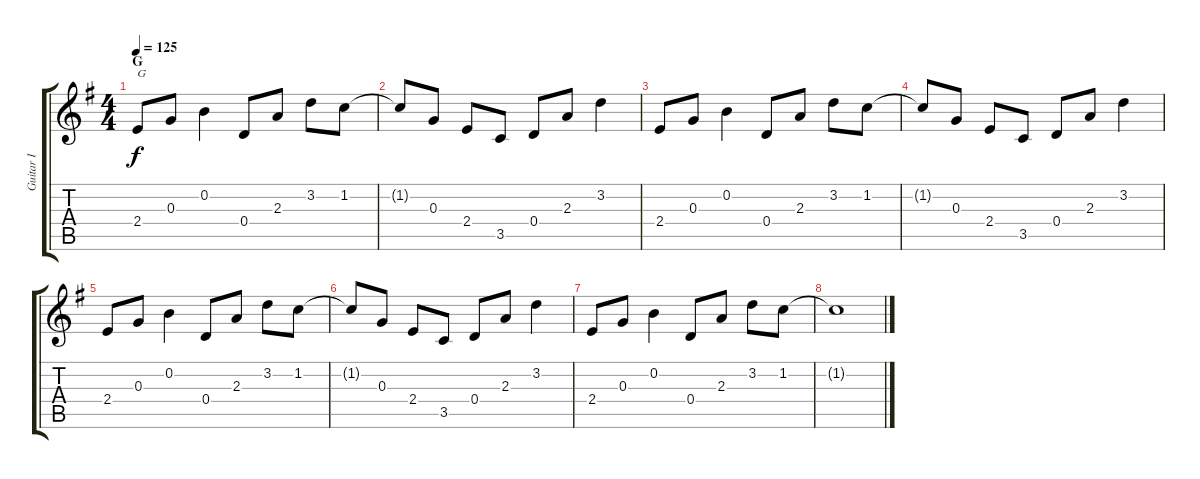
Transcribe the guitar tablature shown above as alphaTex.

\track ("Guitar I" "Guitar I") {instrument overdrivenguitar}
\staff {score tabs}
\tuning (E4 B3 G3 D3 A2 E2) {hide}
\ts (4 4)
\section ("" "G")
\tempo 125
\clef g2
\ks g
2.4.8{txt "G" dy f} 0.3.8 0.2.4 0.4.8 2.3.8 3.2.8 1.2.8 |
1.2{t}.8 0.3.8 2.4.8 3.5.8 0.4.8 2.3.8 3.2.4 |
2.4.8 0.3.8 0.2.4 0.4.8 2.3.8 3.2.8 1.2.8 |
1.2{t}.8 0.3.8 2.4.8 3.5.8 0.4.8 2.3.8 3.2.4 |
2.4.8 0.3.8 0.2.4 0.4.8 2.3.8 3.2.8 1.2.8 |
1.2{t}.8 0.3.8 2.4.8 3.5.8 0.4.8 2.3.8 3.2.4 |
2.4.8 0.3.8 0.2.4 0.4.8 2.3.8 3.2.8 1.2.8 |
1.2{t}.1
